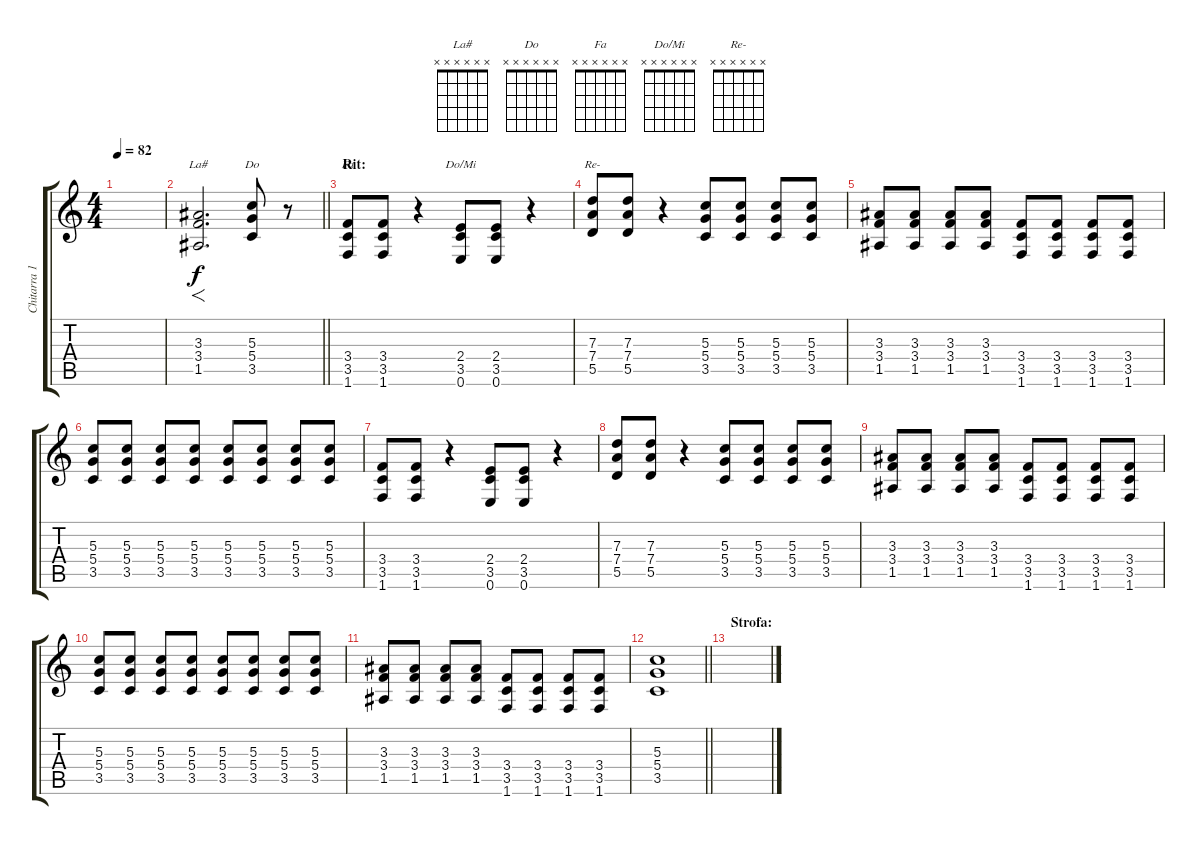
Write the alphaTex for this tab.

\track ("Chitarra 1" "Chitarra 1") {instrument distortionguitar}
\staff {score tabs}
\tuning (E4 B3 G3 D3 A2 E2) {hide}
\chord ("La#" x x x x x x)
\chord ("Do" x x x x x x)
\chord ("Fa" x x x x x x)
\chord ("Do/Mi" x x x x x x)
\chord ("Re-" x x x x x x)
\ts (4 4)
\tempo 82
\clef g2
\ks c
|
\barLineRight lightlight
(3.3 3.4 1.5).2{f d ch "La#"} (5.3 5.4 3.5).8{ch "Do"} r.8 |
\section ("" "Rit:")
(3.4 3.5 1.6).8{ch "Fa"} (3.4 3.5 1.6).8 r.4 (2.4 3.5 0.6).8{ch "Do/Mi"} (2.4 3.5 0.6).8 r.4 |
(7.3 7.4 5.5).8{ch "Re-"} (7.3 7.4 5.5).8 r.4 (5.3 5.4 3.5).8 (5.3 5.4 3.5).8 (5.3 5.4 3.5).8 (5.3 5.4 3.5).8 |
(3.3 3.4 1.5).8 (3.3 3.4 1.5).8 (3.3 3.4 1.5).8 (3.3 3.4 1.5).8 (3.4 3.5 1.6).8 (3.4 3.5 1.6).8 (3.4 3.5 1.6).8 (3.4 3.5 1.6).8 |
(5.3 5.4 3.5).8 (5.3 5.4 3.5).8 (5.3 5.4 3.5).8 (5.3 5.4 3.5).8 (5.3 5.4 3.5).8 (5.3 5.4 3.5).8 (5.3 5.4 3.5).8 (5.3 5.4 3.5).8 |
(3.4 3.5 1.6).8 (3.4 3.5 1.6).8 r.4 (2.4 3.5 0.6).8 (2.4 3.5 0.6).8 r.4 |
(7.3 7.4 5.5).8 (7.3 7.4 5.5).8 r.4 (5.3 5.4 3.5).8 (5.3 5.4 3.5).8 (5.3 5.4 3.5).8 (5.3 5.4 3.5).8 |
(3.3 3.4 1.5).8 (3.3 3.4 1.5).8 (3.3 3.4 1.5).8 (3.3 3.4 1.5).8 (3.4 3.5 1.6).8 (3.4 3.5 1.6).8 (3.4 3.5 1.6).8 (3.4 3.5 1.6).8 |
(5.3 5.4 3.5).8 (5.3 5.4 3.5).8 (5.3 5.4 3.5).8 (5.3 5.4 3.5).8 (5.3 5.4 3.5).8 (5.3 5.4 3.5).8 (5.3 5.4 3.5).8 (5.3 5.4 3.5).8 |
(3.3 3.4 1.5).8 (3.3 3.4 1.5).8 (3.3 3.4 1.5).8 (3.3 3.4 1.5).8 (3.4 3.5 1.6).8 (3.4 3.5 1.6).8 (3.4 3.5 1.6).8 (3.4 3.5 1.6).8 |
\barLineRight lightlight
(5.3 5.4 3.5).1 |
\section ("" "Strofa:")
